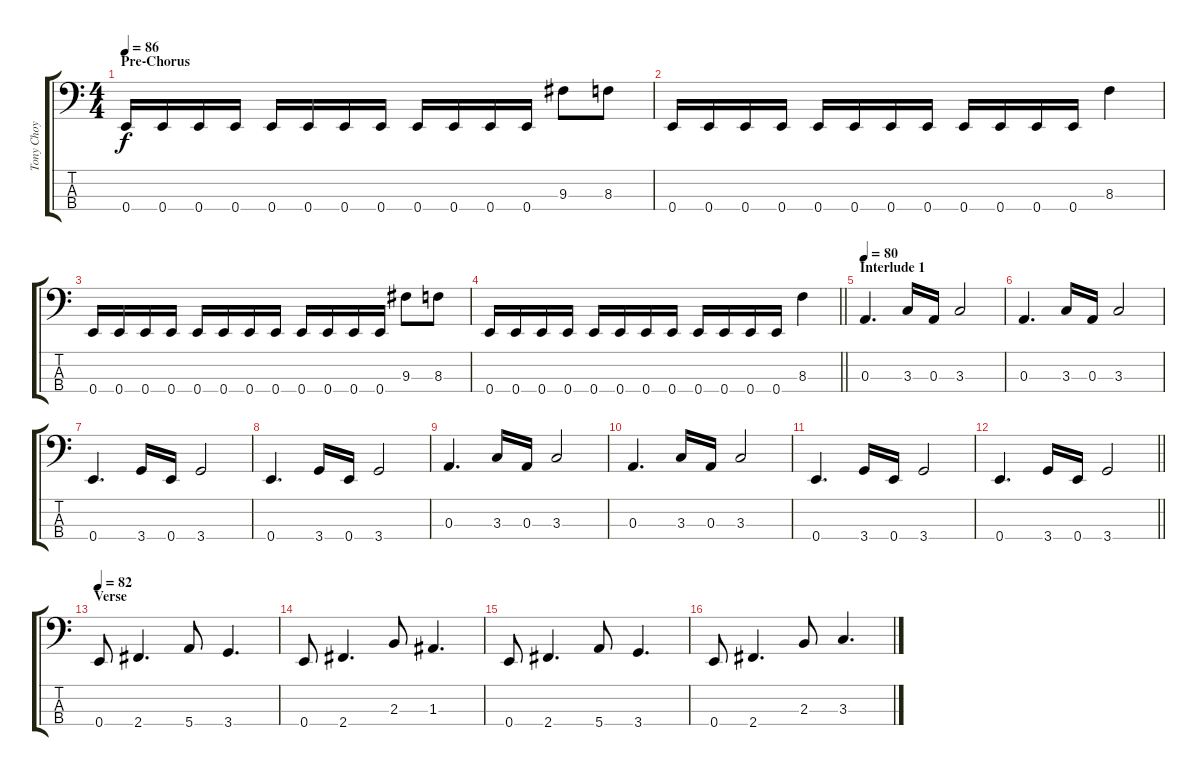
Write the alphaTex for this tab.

\track ("Tony Choy" "Tony Choy") {instrument electricbassfinger}
\staff {score tabs}
\tuning (G2 D2 A1 E1) {hide}
\ts (4 4)
\section ("" "Pre-Chorus")
\tempo 86
\clef f4
\ks c
0.4.16{dy f} 0.4.16 0.4.16 0.4.16 0.4.16 0.4.16 0.4.16 0.4.16 0.4.16 0.4.16 0.4.16 0.4.16 9.3.8 8.3.8 |
0.4.16 0.4.16 0.4.16 0.4.16 0.4.16 0.4.16 0.4.16 0.4.16 0.4.16 0.4.16 0.4.16 0.4.16 8.3.4 |
0.4.16 0.4.16 0.4.16 0.4.16 0.4.16 0.4.16 0.4.16 0.4.16 0.4.16 0.4.16 0.4.16 0.4.16 9.3.8 8.3.8 |
\barLineRight lightlight
0.4.16 0.4.16 0.4.16 0.4.16 0.4.16 0.4.16 0.4.16 0.4.16 0.4.16 0.4.16 0.4.16 0.4.16 8.3.4 |
\section ("" "Interlude 1")
\tempo 80
0.3.4{d} 3.3.16 0.3.16 3.3.2 |
0.3.4{d} 3.3.16 0.3.16 3.3.2 |
0.4.4{d} 3.4.16 0.4.16 3.4.2 |
0.4.4{d} 3.4.16 0.4.16 3.4.2 |
0.3.4{d} 3.3.16 0.3.16 3.3.2 |
0.3.4{d} 3.3.16 0.3.16 3.3.2 |
0.4.4{d} 3.4.16 0.4.16 3.4.2 |
\barLineRight lightlight
0.4.4{d} 3.4.16 0.4.16 3.4.2 |
\section ("" "Verse")
\tempo 82
0.4.8 2.4.4{d} 5.4.8 3.4.4{d} |
0.4.8 2.4.4{d} 2.3.8 1.3.4{d} |
0.4.8 2.4.4{d} 5.4.8 3.4.4{d} |
0.4.8 2.4.4{d} 2.3.8 3.3.4{d}
